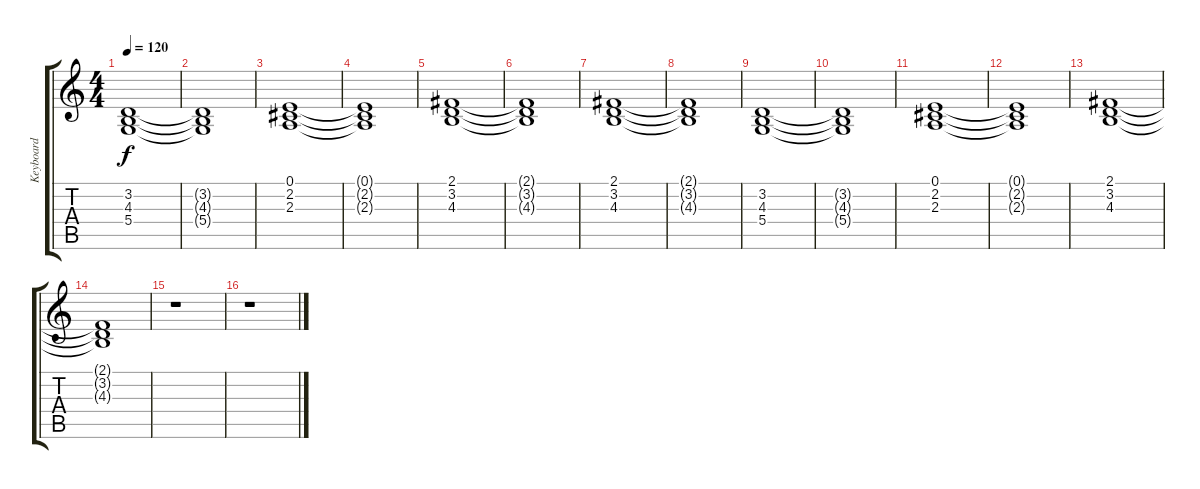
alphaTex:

\track ("Keyboard" "Keyboard") {instrument synthstrings2}
\staff {score tabs}
\tuning (E4 B3 G3 D3 A2 E2) {hide}
\ts (4 4)
\tempo 120
\clef g2
\ks c
(3.2 4.3 5.4).1{dy f} |
(3.2{t} 4.3{t} 5.4{t}).1 |
(0.1 2.2 2.3).1 |
(0.1{t} 2.2{t} 2.3{t}).1 |
(2.1 3.2 4.3).1 |
(2.1{t} 3.2{t} 4.3{t}).1 |
(2.1 3.2 4.3).1 |
(2.1{t} 3.2{t} 4.3{t}).1 |
(3.2 4.3 5.4).1 |
(3.2{t} 4.3{t} 5.4{t}).1 |
(0.1 2.2 2.3).1 |
(0.1{t} 2.2{t} 2.3{t}).1 |
(2.1 3.2 4.3).1 |
(2.1{t} 3.2{t} 4.3{t}).1 |
r.1 |
r.1
